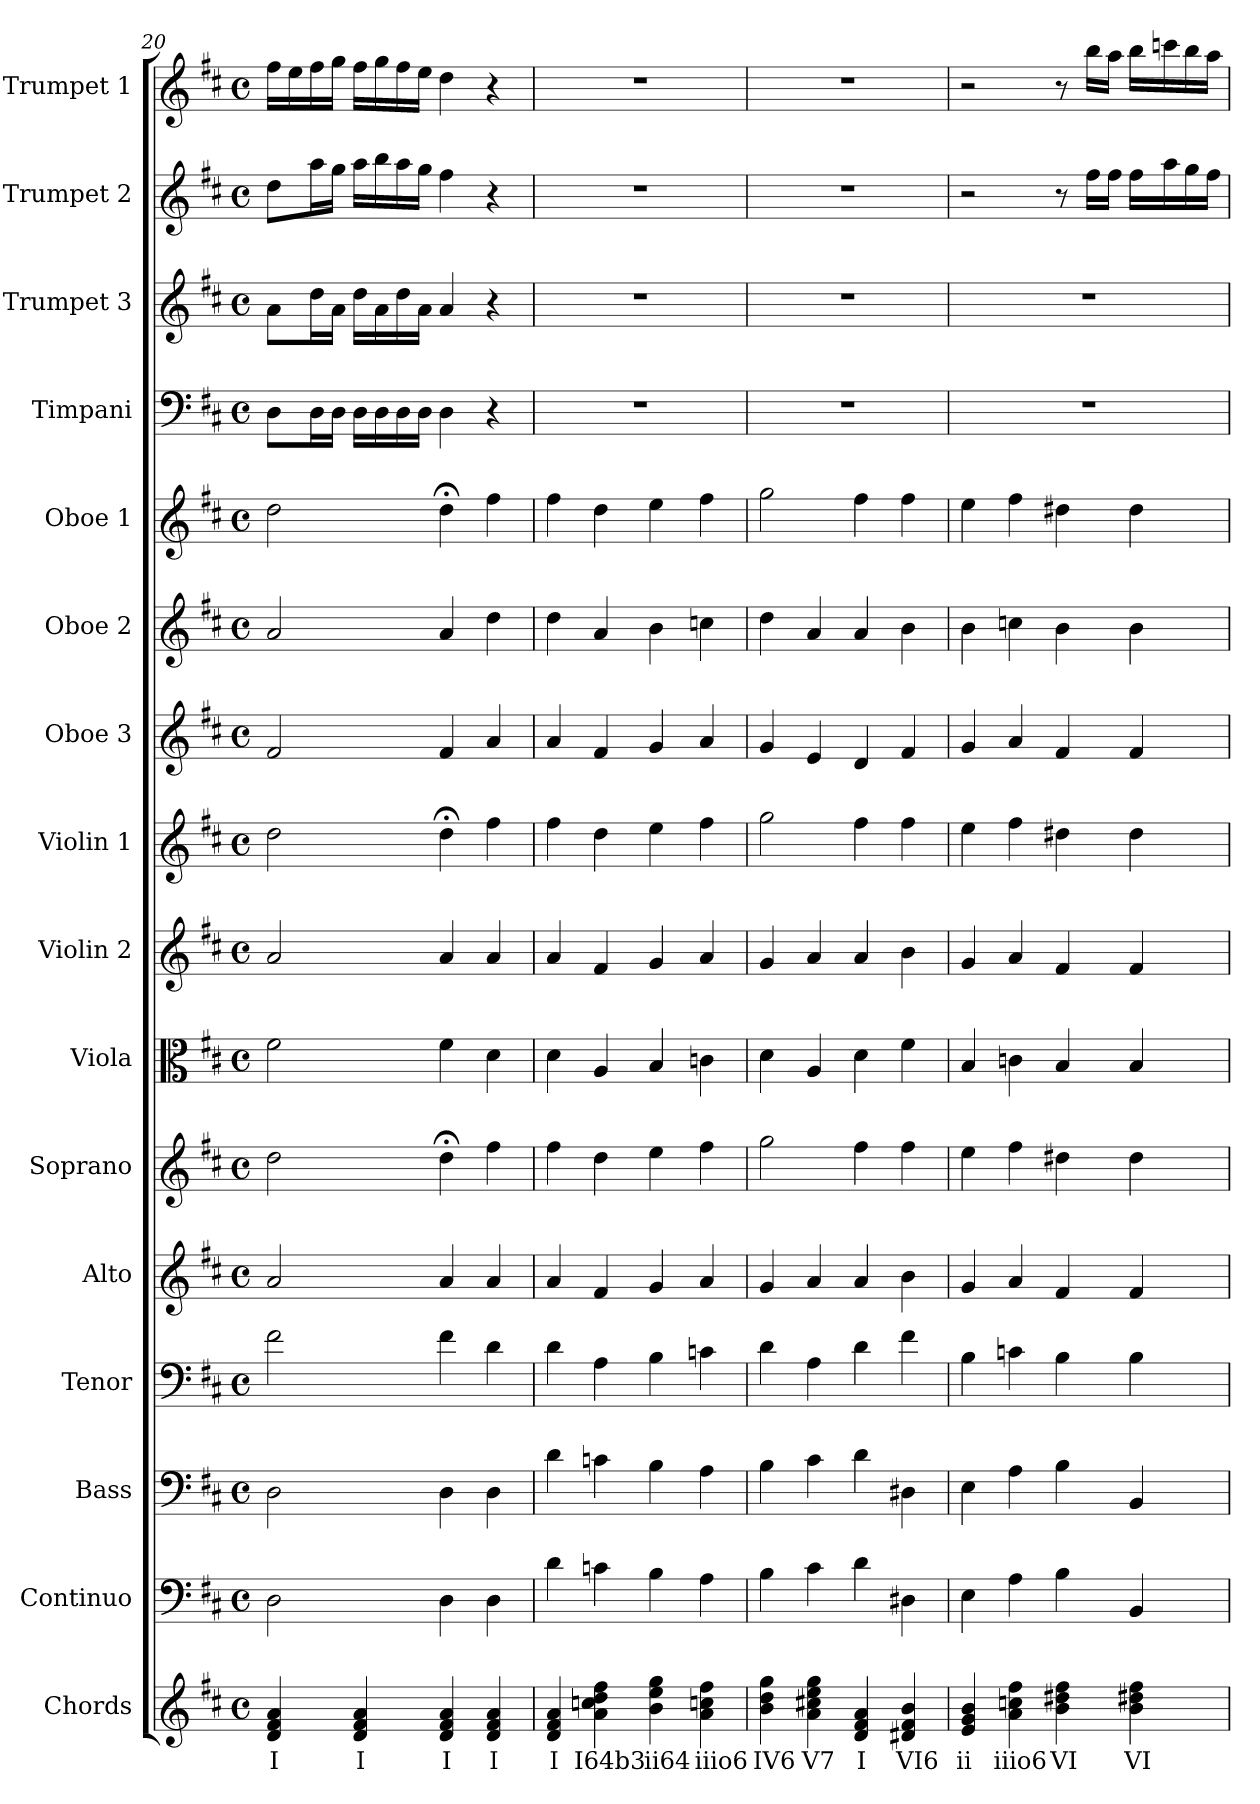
**kern	**text	**kern	**kern	**kern	**kern	**kern	**kern	**kern	**kern	**kern	**kern	**kern	**kern	**kern	**kern	**kern
*part16	*part16	*part15	*part14	*part13	*part12	*part11	*part10	*part9	*part8	*part7	*part6	*part5	*part4	*part3	*part2	*part1
*staff16	*staff16	*staff15	*staff14	*staff13	*staff12	*staff11	*staff10	*staff9	*staff8	*staff7	*staff6	*staff5	*staff4	*staff3	*staff2	*staff1
*I"Chords	*	*I"Continuo	*I"Bass	*I"Tenor	*I"Alto	*I"Soprano	*I"Viola	*I"Violin 2	*I"Violin 1	*I"Oboe 3	*I"Oboe 2	*I"Oboe 1	*I"Timpani	*I"Trumpet 3	*I"Trumpet 2	*I"Trumpet 1
*I'Chords	*	*I'Cont	*I'B.	*I'T.	*I'A.	*I'S.	*I'Vla	*I'Vn 2	*I'Vn 1	*I'Ob 3	*I'Ob 2	*I'Ob 1	*I'Timp	*I'Tr 3	*I'Tr 2	*I'Tr 1
*clefG2	*	*clefF4	*clefF4	*clefF4	*clefG2	*clefG2	*clefC3	*clefG2	*clefG2	*clefG2	*clefG2	*clefG2	*clefF4	*clefG2	*clefG2	*clefG2
*k[f#c#]	*	*k[f#c#]	*k[f#c#]	*k[f#c#]	*k[f#c#]	*k[f#c#]	*k[f#c#]	*k[f#c#]	*k[f#c#]	*k[f#c#]	*k[f#c#]	*k[f#c#]	*k[f#c#]	*k[f#c#]	*k[f#c#]	*k[f#c#]
*D:	*	*D:	*D:	*D:	*D:	*D:	*D:	*D:	*D:	*D:	*D:	*D:	*D:	*D:	*D:	*D:
*M4/4	*	*M4/4	*M4/4	*M4/4	*M4/4	*M4/4	*M4/4	*M4/4	*M4/4	*M4/4	*M4/4	*M4/4	*M4/4	*M4/4	*M4/4	*M4/4
*met(c)	*	*met(c)	*met(c)	*met(c)	*met(c)	*met(c)	*met(c)	*met(c)	*met(c)	*met(c)	*met(c)	*met(c)	*met(c)	*met(c)	*met(c)	*met(c)
=20	=20	=20	=20	=20	=20	=20	=20	=20	=20	=20	=20	=20	=20	=20	=20	=20
4di 4f#i 4ai	I	2D\	2D\	2f#\	2a/	2dd\	2f#\	2a/	2dd\	2f#/	2a/	2dd\	8D\L	8a\L	8dd\L	16ff#\LL
.	.	.	.	.	.	.	.	.	.	.	.	.	.	.	.	16ee\
.	.	.	.	.	.	.	.	.	.	.	.	.	16D\L	16dd\L	16aa\L	16ff#\
.	.	.	.	.	.	.	.	.	.	.	.	.	16D\JJ	16a\JJ	16gg\JJ	16gg\JJ
4di 4f#i 4ai	I	.	.	.	.	.	.	.	.	.	.	.	16D\LL	16dd\LL	16aa\LL	16ff#\LL
.	.	.	.	.	.	.	.	.	.	.	.	.	16D\	16a\	16bb\	16gg\
.	.	.	.	.	.	.	.	.	.	.	.	.	16D\	16dd\	16aa\	16ff#\
.	.	.	.	.	.	.	.	.	.	.	.	.	16D\JJ	16a\JJ	16gg\JJ	16ee\JJ
4di 4f#i 4ai	I	4D\	4D\	4f#\	4a/	4dd;<\	4f#\	4a/	4dd;<\	4f#/	4a/	4dd;<\	4D\	4a/	4ff#\	4dd\
4di 4f#i 4ai	I	4D\	4D\	4d\	4a/	4ff#\	4d\	4a/	4ff#\	4a/	4dd\	4ff#\	4r	4r	4r	4r
=21	=21	=21	=21	=21	=21	=21	=21	=21	=21	=21	=21	=21	=21	=21	=21	=21
4di 4f#i 4ai	I	4d\	4d\	4d\	4a/	4ff#\	4d\	4a/	4ff#\	4a/	4dd\	4ff#\	1r	1r	1r	1r
4ai 4ccni 4ddi 4ff#i	I64b3	4cn\	4cn\	4A\	4f#/	4dd\	4A/	4f#/	4dd\	4f#/	4a/	4dd\	.	.	.	.
4bi 4eei 4ggi	ii64	4B\	4B\	4B\	4g/	4ee\	4B/	4g/	4ee\	4g/	4b\	4ee\	.	.	.	.
4ai 4ccni 4ff#i	iiio6	4A\	4A\	4cn\	4a/	4ff#\	4cn\	4a/	4ff#\	4a/	4ccn\	4ff#\	.	.	.	.
!!LO:PB:g=z
=22	=22	=22	=22	=22	=22	=22	=22	=22	=22	=22	=22	=22	=22	=22	=22	=22
4bi 4ddi 4ggi	IV6	4B\	4B\	4d\	4g/	2gg\	4d\	4g/	2gg\	4g/	4dd\	2gg\	1r	1r	1r	1r
4ai 4cc#Xi 4eei 4ggi	V7	4c#\	4c#\	4A\	4a/	.	4A/	4a/	.	4e/	4a/	.	.	.	.	.
4di 4f#i 4ai	I	4d\	4d\	4d\	4a/	4ff#\	4d\	4a/	4ff#\	4d/	4a/	4ff#\	.	.	.	.
4d#Xi 4f#i 4bi	VI6	4D#X\	4D#X\	4f#\	4b\	4ff#\	4f#\	4b\	4ff#\	4f#/	4b\	4ff#\	.	.	.	.
=23	=23	=23	=23	=23	=23	=23	=23	=23	=23	=23	=23	=23	=23	=23	=23	=23
4ei 4gi 4bi	ii	4E\	4E\	4B\	4g/	4ee\	4B/	4g/	4ee\	4g/	4b\	4ee\	1r	1r	2r	2r
4ai 4ccni 4ff#i	iiio6	4A\	4A\	4cn\	4a/	4ff#\	4cn\	4a/	4ff#\	4a/	4ccn\	4ff#\	.	.	.	.
4bi 4dd#Xi 4ff#i	VI	4B\	4B\	4B\	4f#/	4dd#X\	4B/	4f#/	4dd#X\	4f#/	4b\	4dd#X\	.	.	8r	8r
.	.	.	.	.	.	.	.	.	.	.	.	.	.	.	16ff#\LL	16bb\LL
.	.	.	.	.	.	.	.	.	.	.	.	.	.	.	16ff#\JJ	16aa\JJ
4bi 4dd#Xi 4ff#i	VI	4BB/	4BB/	4B\	4f#/	4dd#\	4B/	4f#/	4dd#\	4f#/	4b\	4dd#\	.	.	16ff#\LL	16bb\LL
.	.	.	.	.	.	.	.	.	.	.	.	.	.	.	16aa\	16cccn\
.	.	.	.	.	.	.	.	.	.	.	.	.	.	.	16gg\	16bb\
.	.	.	.	.	.	.	.	.	.	.	.	.	.	.	16ff#\JJ	16aa\JJ
=	=	=	=	=	=	=	=	=	=	=	=	=	=	=	=	=
*-	*-	*-	*-	*-	*-	*-	*-	*-	*-	*-	*-	*-	*-	*-	*-	*-
